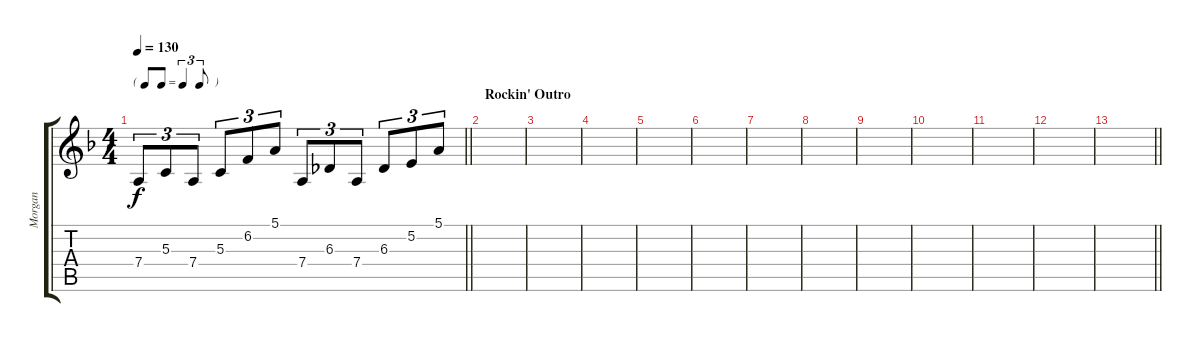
\track ("Morgan" "Morgan") {instrument synthstrings1}
\staff {score tabs}
\tuning (E4 B3 G3 D3 A2 E2) {hide}
\ts (4 4)
\tf triplet8th
\tempo 130
\clef g2
\barLineRight lightlight
\ks dminor
7.4.8{tu (3 2) dy f} 5.3.8{tu (3 2)} 7.4.8{tu (3 2)} 5.3.8{tu (3 2)} 6.2.8{tu (3 2)} 5.1.8{tu (3 2)} 7.4.8{tu (3 2)} 6.3.8{tu (3 2)} 7.4.8{tu (3 2)} 6.3.8{tu (3 2)} 5.2.8{tu (3 2)} 5.1.8{tu (3 2)} |
\section ("" "Rockin' Outro")
|
|
|
|
|
|
|
|
|
|
|
\barLineRight lightlight
